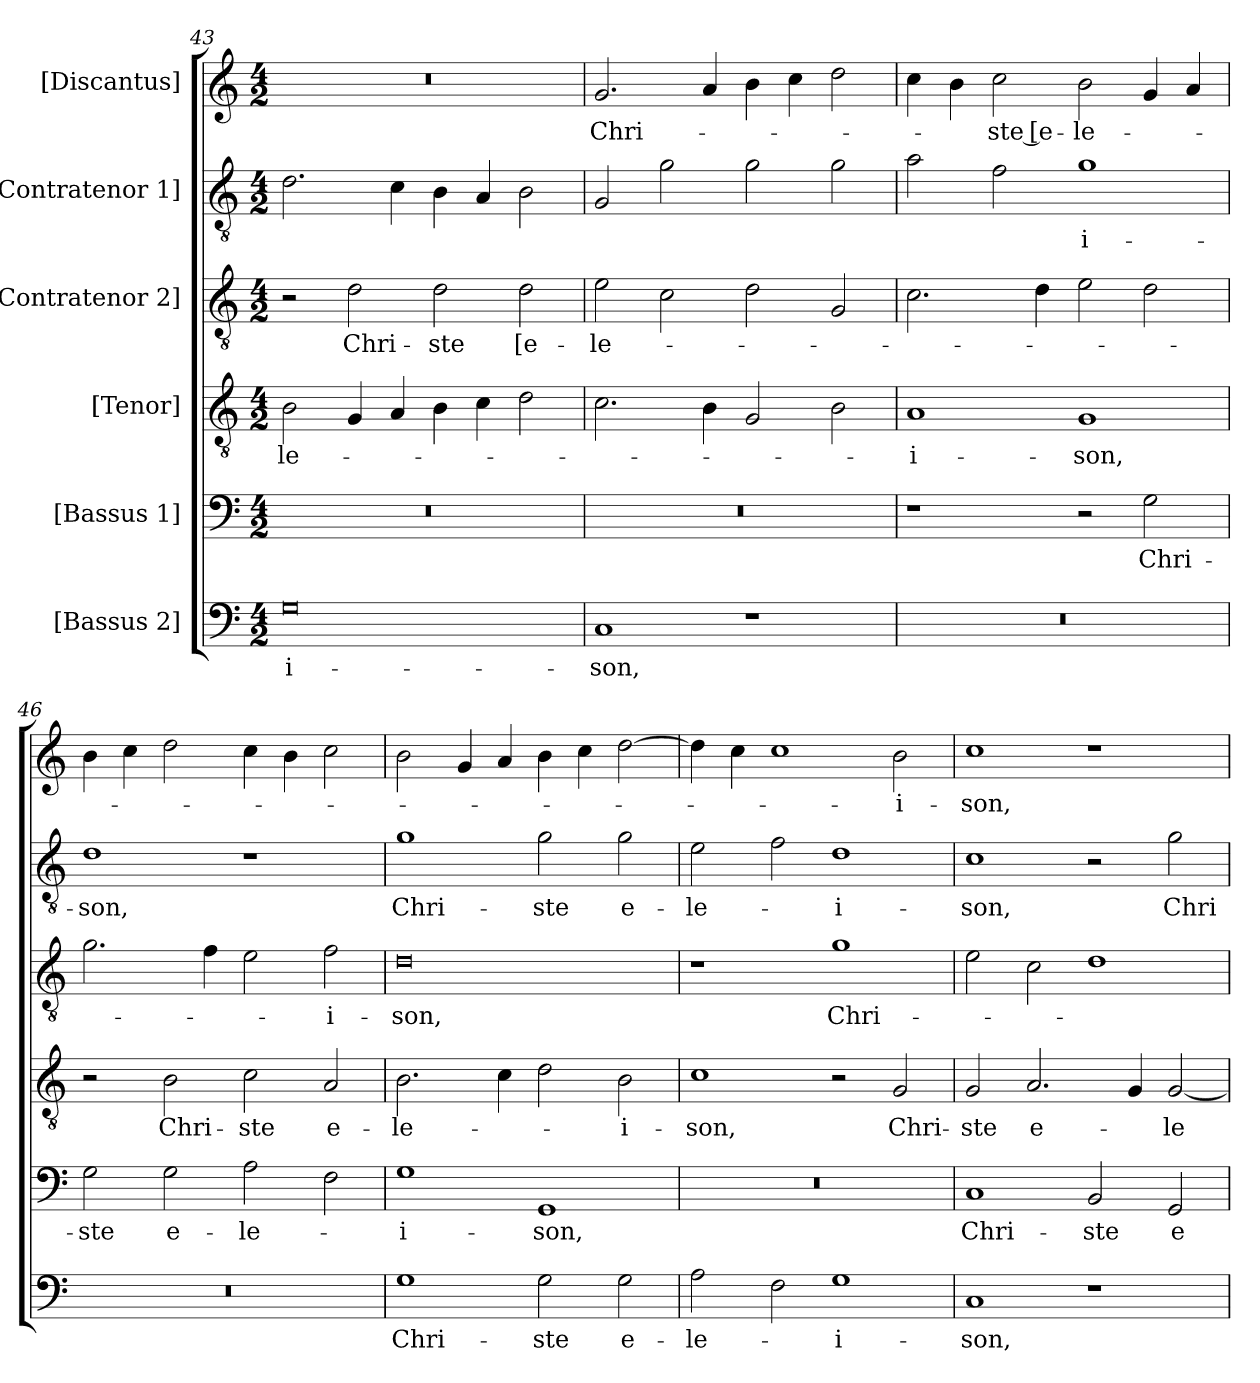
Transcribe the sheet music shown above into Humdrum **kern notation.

**kern	**text	**kern	**text	**kern	**text	**kern	**text	**kern	**text	**kern	**text
*part6	*part6	*part5	*part5	*part4	*part4	*part3	*part3	*part2	*part2	*part1	*part1
*staff6	*staff6	*staff5	*staff5	*staff4	*staff4	*staff3	*staff3	*staff2	*staff2	*staff1	*staff1
*I"[Bassus 2]	*	*I"[Bassus 1]	*	*I"[Tenor]	*	*I"[Contratenor 2]	*	*I"[Contratenor 1]	*	*I"[Discantus]	*
*clefF4	*	*clefF4	*	*clefGv2	*	*clefGv2	*	*clefGv2	*	*clefG2	*
*k[]	*	*k[]	*	*k[]	*	*k[]	*	*k[]	*	*k[]	*
*M4/2	*	*M4/2	*	*M4/2	*	*M4/2	*	*M4/2	*	*M4/2	*
=43	=43	=43	=43	=43	=43	=43	=43	=43	=43	=43	=43
0G\	-i-	0r	.	2B\	-le-	2r	.	2.d\	.	0r	.
.	.	.	.	4G/	.	2d\	Chri-	.	.	.	.
.	.	.	.	4A/	.	.	.	4c\	.	.	.
.	.	.	.	4B\	.	2d\	-ste	4B\	.	.	.
.	.	.	.	4c\	.	.	.	4A/	.	.	.
.	.	.	.	2d\	.	2d\	[e-	2B\	.	.	.
=44	=44	=44	=44	=44	=44	=44	=44	=44	=44	=44	=44
1C/	-son,	0r	.	2.c\	.	2e\	-le-	2G/	.	2.g/	Chri-
.	.	.	.	.	.	2c\	.	2g\	.	.	.
.	.	.	.	4B\	.	.	.	.	.	4a/	.
1r	.	.	.	2G/	.	2d\	.	2g\	.	4b\	.
.	.	.	.	.	.	.	.	.	.	4cc\	.
.	.	.	.	2B\	.	2G/	.	2g\	.	2dd\	.
=45	=45	=45	=45	=45	=45	=45	=45	=45	=45	=45	=45
0r	.	1r	.	1A/	-i-	2.c\	.	2a\	.	4cc\	.
.	.	.	.	.	.	.	.	.	.	4b\	.
.	.	.	.	.	.	.	.	2f\	.	2cc\	-ste [e-
.	.	.	.	.	.	4d\	.	.	.	.	.
.	.	2r	.	1G/	-son,	2e\	.	1g\	-i-	2b\	-le-
.	.	2G\	Chri-	.	.	2d\	.	.	.	4g/	.
.	.	.	.	.	.	.	.	.	.	4a/	.
=46	=46	=46	=46	=46	=46	=46	=46	=46	=46	=46	=46
0r	.	2G\	-ste	2r	.	2.g\	.	1d\	-son,	4b\	.
.	.	.	.	.	.	.	.	.	.	4cc\	.
.	.	2G\	e-	2B\	Chri-	.	.	.	.	2dd\	.
.	.	.	.	.	.	4f\	.	.	.	.	.
.	.	2A\	-le-	2c\	-ste	2e\	.	1r	.	4cc\	.
.	.	.	.	.	.	.	.	.	.	4b\	.
.	.	2F\	.	2A/	e-	2f\	-i-	.	.	2cc\	.
=47	=47	=47	=47	=47	=47	=47	=47	=47	=47	=47	=47
1G\	Chri-	1G\	-i-	2.B\	-le-	0d\	-son,	1g\	Chri-	2b\	.
.	.	.	.	.	.	.	.	.	.	4g/	.
.	.	.	.	4c\	.	.	.	.	.	4a/	.
2G\	-ste	1GG/	-son,	2d\	.	.	.	2g\	-ste	4b\	.
.	.	.	.	.	.	.	.	.	.	4cc\	.
2G\	e-	.	.	2B\	-i-	.	.	2g\	e-	[2dd\	.
=48	=48	=48	=48	=48	=48	=48	=48	=48	=48	=48	=48
2A\	-le-	0r	.	1c\	-son,	1r	.	2e\	-le-	4dd\]	.
.	.	.	.	.	.	.	.	.	.	4cc\	.
2F\	.	.	.	.	.	.	.	2f\	.	1cc\	.
1G\	-i-	.	.	2r	.	1g\	Chri-	1d\	-i-	.	.
.	.	.	.	2G/	Chri-	.	.	.	.	2b\	-i-
=49	=49	=49	=49	=49	=49	=49	=49	=49	=49	=49	=49
1C/	-son,	1C/	Chri-	2G/	-ste	2e\	.	1c\	-son,	1cc\	-son,
.	.	.	.	2.A/	e-	2c\	.	.	.	.	.
1r	.	2BB/	-ste	.	.	1d\	.	2r	.	1r	.
.	.	.	.	4G/	.	.	.	.	.	.	.
.	.	2GG/	e-	[2G/	-le-	.	.	2g\	Chri-	.	.
=	=	=	=	=	=	=	=	=	=	=	=
*-	*-	*-	*-	*-	*-	*-	*-	*-	*-	*-	*-
